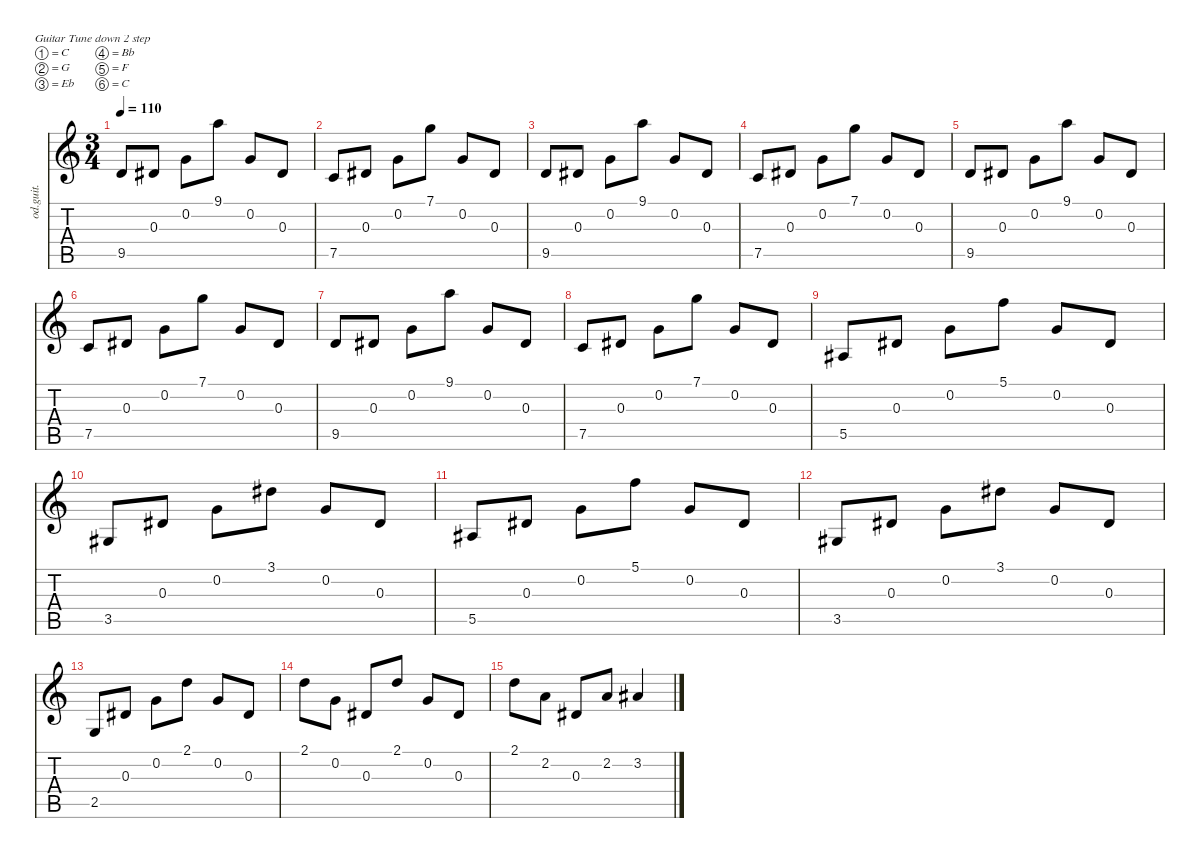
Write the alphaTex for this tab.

\defaultSystemsLayout 4
\hideDynamics
\bracketExtendMode nobrackets
\otherSystemsTrackNameOrientation horizontal
\track ("Clean guitar arpéges" "od.guit.") {instrument overdrivenguitar}
\staff {score tabs}
\tuning (C4 G3 Eb3 Bb2 F2 C2)
\ts (3 4)
\beaming (8 2 2 2)
\tempo 110
\clef g2
\ks c
9.5.8{dy mf instrument overdrivenguitar beam Up} 0.3{acc #}.8{beam Up} 0.2.8{beam Down} 9.1.8{beam Down} 0.2.8{beam Up} 0.3{acc #}.8{beam Up} |
7.5.8{beam Up} 0.3{acc #}.8{beam Up} 0.2.8{beam Down} 7.1.8{beam Down} 0.2.8{beam Up} 0.3{acc #}.8{beam Up} |
9.5.8{beam Up} 0.3{acc #}.8{beam Up} 0.2.8{beam Down} 9.1.8{beam Down} 0.2.8{beam Up} 0.3{acc #}.8{beam Up} |
7.5.8{beam Up} 0.3{acc #}.8{beam Up} 0.2.8{beam Down} 7.1.8{beam Down} 0.2.8{beam Up} 0.3{acc #}.8{beam Up} |
9.5.8{beam Up} 0.3{acc #}.8{beam Up} 0.2.8{beam Down} 9.1.8{beam Down} 0.2.8{beam Up} 0.3{acc #}.8{beam Up} |
7.5.8{beam Up} 0.3{acc #}.8{beam Up} 0.2.8{beam Down} 7.1.8{beam Down} 0.2.8{beam Up} 0.3{acc #}.8{beam Up} |
9.5.8{beam Up} 0.3{acc #}.8{beam Up} 0.2.8{beam Down} 9.1.8{beam Down} 0.2.8{beam Up} 0.3{acc #}.8{beam Up} |
7.5.8{beam Up} 0.3{acc #}.8{beam Up} 0.2.8{beam Down} 7.1.8{beam Down} 0.2.8{beam Up} 0.3{acc #}.8{beam Up} |
5.5{acc #}.8{beam Up} 0.3{acc #}.8{beam Up} 0.2.8{beam Down} 5.1.8{beam Down} 0.2.8{beam Up} 0.3{acc #}.8{beam Up} |
3.5{acc #}.8{beam Up} 0.3{acc #}.8{beam Up} 0.2.8{beam Down} 3.1{acc #}.8{beam Down} 0.2.8{beam Up} 0.3{acc #}.8{beam Up} |
5.5{acc #}.8{beam Up} 0.3{acc #}.8{beam Up} 0.2.8{beam Down} 5.1.8{beam Down} 0.2.8{beam Up} 0.3{acc #}.8{beam Up} |
3.5{acc #}.8{beam Up} 0.3{acc #}.8{beam Up} 0.2.8{beam Down} 3.1{acc #}.8{beam Down} 0.2.8{beam Up} 0.3{acc #}.8{beam Up} |
2.5.8{beam Up} 0.3{acc #}.8{beam Up} 0.2.8{beam Down} 2.1.8{beam Down} 0.2.8{beam Up} 0.3{acc #}.8{beam Up} |
2.1.8{beam Down} 0.2.8{beam Down} 0.3{acc #}.8{beam Up} 2.1.8{beam Up} 0.2.8{beam Up} 0.3{acc #}.8{beam Up} |
2.1.8{beam Down} 2.2.8{beam Down} 0.3{acc #}.8{beam Up} 2.2.8{beam Up} 3.2{acc #}.4{beam Up}
